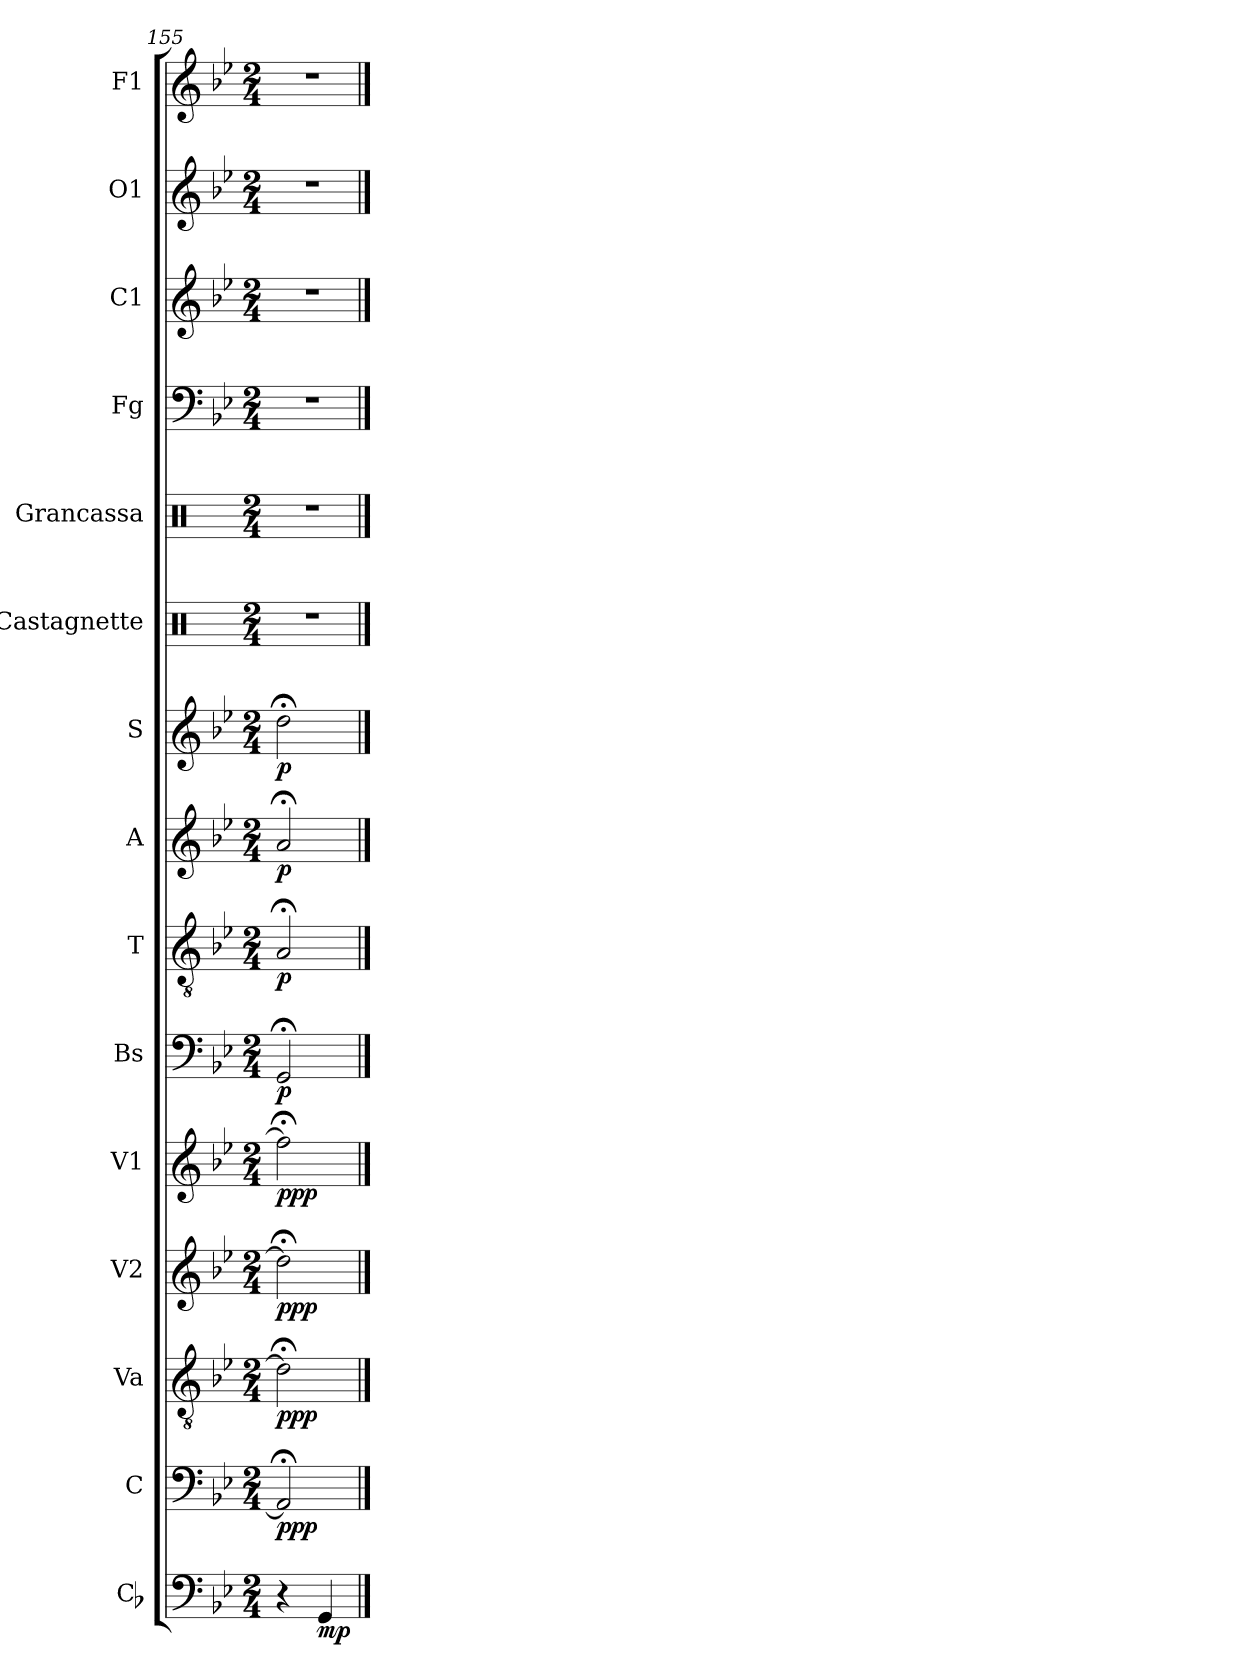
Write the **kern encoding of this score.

**kern	**dynam	**kern	**dynam	**kern	**dynam	**kern	**dynam	**kern	**dynam	**kern	**dynam	**kern	**dynam	**kern	**dynam	**kern	**dynam	**kern	**kern	**kern	**kern	**kern	**kern
*part15	*part15	*part14	*part14	*part13	*part13	*part12	*part12	*part11	*part11	*part10	*part10	*part9	*part9	*part8	*part8	*part7	*part7	*part6	*part5	*part4	*part3	*part2	*part1
*staff15	*staff15	*staff14	*staff14	*staff13	*staff13	*staff12	*staff12	*staff11	*staff11	*staff10	*staff10	*staff9	*staff9	*staff8	*staff8	*staff7	*staff7	*staff6	*staff5	*staff4	*staff3	*staff2	*staff1
*I"Cb	*	*I"C	*	*I"Va	*	*I"V2	*	*I"V1	*	*I"Bs	*	*I"T	*	*I"A	*	*I"S	*	*I"Castagnette	*I"Grancassa	*I"Fg	*I"C1	*I"O1	*I"F1
*I'Cb	*	*I'C	*	*I'Va	*	*I'V2	*	*I'V1	*	*I'Bs	*	*I'T	*	*I'A	*	*I'S	*	*I'Cast.	*I'Gr.	*I'Fg	*I'C1	*I'O1	*I'F1
*clefF4	*	*clefF4	*	*clefGv2	*	*clefG2	*	*clefG2	*	*clefF4	*	*clefGv2	*	*clefG2	*	*clefG2	*	*clefX	*clefX	*clefF4	*clefG2	*clefG2	*clefG2
*ITrd7c12	*	*	*	*	*	*	*	*	*	*	*	*	*	*	*	*	*	*	*	*	*ITrd1c2	*	*
*k[b-e-]	*	*k[b-e-]	*	*k[b-e-]	*	*k[b-e-]	*	*k[b-e-]	*	*k[b-e-]	*	*k[b-e-]	*	*k[b-e-]	*	*k[b-e-]	*	*k[]	*k[]	*k[b-e-]	*k[b-e-a-d-]	*k[b-e-]	*k[b-e-]
*M2/4	*	*M2/4	*	*M2/4	*	*M2/4	*	*M2/4	*	*M2/4	*	*M2/4	*	*M2/4	*	*M2/4	*	*M2/4	*M2/4	*M2/4	*M2/4	*M2/4	*M2/4
=155	=155	=155	=155	=155	=155	=155	=155	=155	=155	=155	=155	=155	=155	=155	=155	=155	=155	=155	=155	=155	=155	=155	=155
!	!	!	!LO:DY:b	!	!LO:DY:b	!	!LO:DY:b	!	!LO:DY:b	!	!LO:DY:b	!	!LO:DY:b	!	!LO:DY:b	!	!LO:DY:b	!	!	!	!	!	!
4r	.	2AA;</]	ppp	2d;<\]	ppp	2dd;<\]	ppp	2ff;<\]	ppp	2GG;</	p	2A;</	p	2a;</	p	2dd;<\	p	2r	2r	2r	2r	2r	2r
!	!LO:DY:b	!	!	!	!	!	!	!	!	!	!	!	!	!	!	!	!	!	!	!	!	!	!
4GGG/	mp	.	.	.	.	.	.	.	.	.	.	.	.	.	.	.	.	.	.	.	.	.	.
==	==	==	==	==	==	==	==	==	==	==	==	==	==	==	==	==	==	==	==	==	==	==	==
*-	*-	*-	*-	*-	*-	*-	*-	*-	*-	*-	*-	*-	*-	*-	*-	*-	*-	*-	*-	*-	*-	*-	*-
